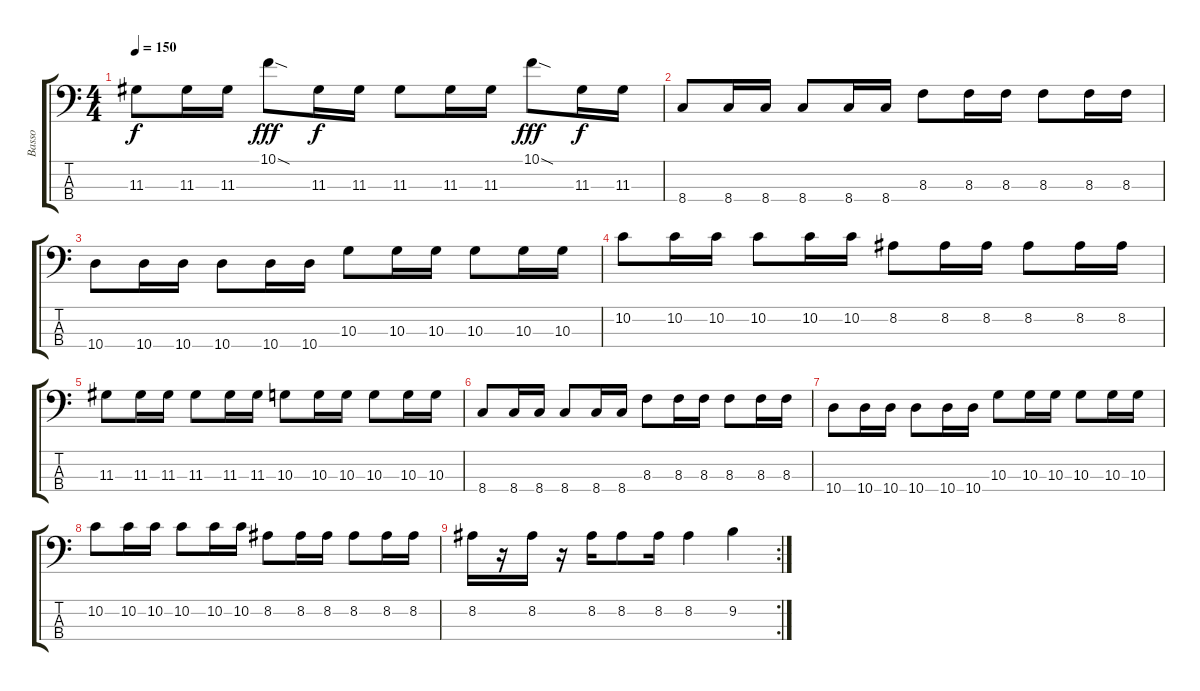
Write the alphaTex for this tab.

\track ("Basso" "Basso") {instrument electricbassfinger}
\staff {score tabs}
\tuning (G2 D2 A1 E1) {hide}
\ts (4 4)
\tempo 150
\clef f4
\ks c
11.3.8{dy f} 11.3.16 11.3.16 10.1{sod}.8{dy fff} 11.3.16{dy f} 11.3.16 11.3.8 11.3.16 11.3.16 10.1{sod}.8{dy fff} 11.3.16{dy f} 11.3.16 |
8.4.8 8.4.16 8.4.16 8.4.8 8.4.16 8.4.16 8.3.8 8.3.16 8.3.16 8.3.8 8.3.16 8.3.16 |
10.4.8 10.4.16 10.4.16 10.4.8 10.4.16 10.4.16 10.3.8 10.3.16 10.3.16 10.3.8 10.3.16 10.3.16 |
10.2.8 10.2.16 10.2.16 10.2.8 10.2.16 10.2.16 8.2.8 8.2.16 8.2.16 8.2.8 8.2.16 8.2.16 |
11.3.8 11.3.16 11.3.16 11.3.8 11.3.16 11.3.16 10.3.8 10.3.16 10.3.16 10.3.8 10.3.16 10.3.16 |
8.4.8 8.4.16 8.4.16 8.4.8 8.4.16 8.4.16 8.3.8 8.3.16 8.3.16 8.3.8 8.3.16 8.3.16 |
10.4.8 10.4.16 10.4.16 10.4.8 10.4.16 10.4.16 10.3.8 10.3.16 10.3.16 10.3.8 10.3.16 10.3.16 |
10.2.8 10.2.16 10.2.16 10.2.8 10.2.16 10.2.16 8.2.8 8.2.16 8.2.16 8.2.8 8.2.16 8.2.16 |
\rc 2
8.2.16 r.16 8.2.16 r.16 8.2.16 8.2.8 8.2.16 8.2.4 9.2.4
